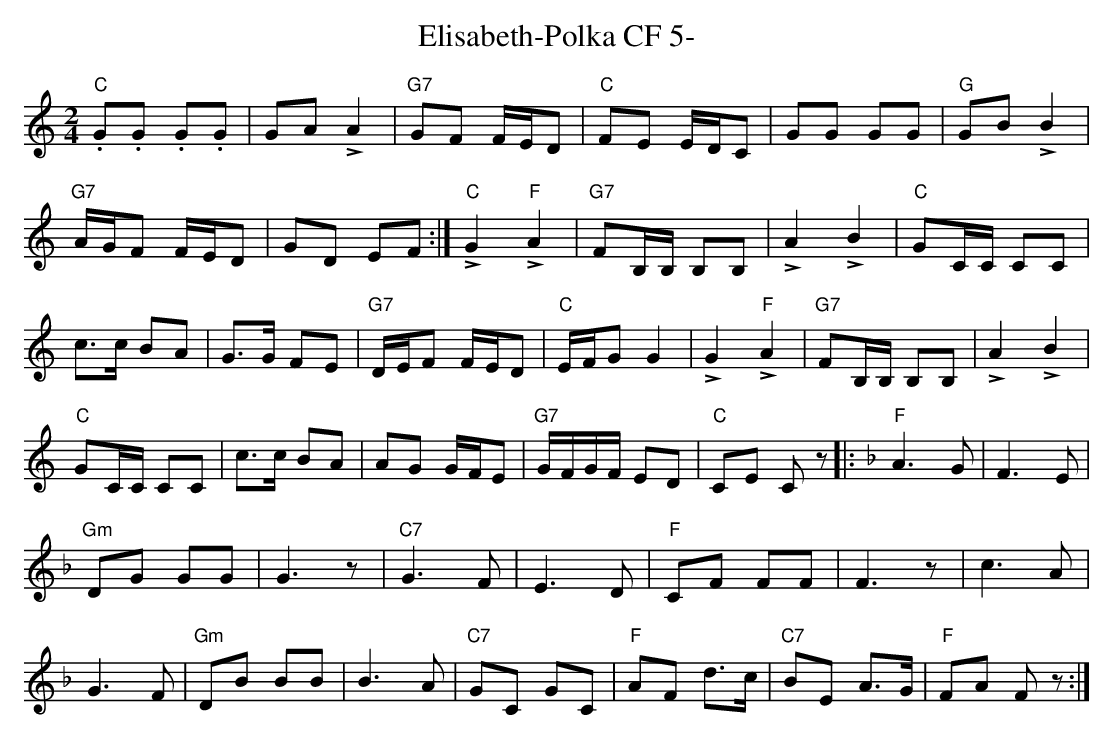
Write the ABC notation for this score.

X:1
T:Elisabeth-Polka CF 5-
M:2/4
L:1/8
K:Cmaj
"C".G.G .G.G | GA !>!A2 | "G7"GF F/2E/2D | "C"FE E/2D/2C | GG GG | "G"GB !>!B2 |
"G7"A/2G/2F F/2E/2D | GD EF :| "C"!>!G2"F"!>!A2 | "G7"FB,/2B,/2 B,B, | !>!A2!>!B2 | "C"GC/2C/2 CC |
c>c BA | G>G FE | "G7"D/2E/2F F/2E/2D | "C"E/2F/2G G2 | !>!G2"F"!>!A2 | "G7"FB,/2B,/2 B,B, | !>!A2!>!B2 |
"C"GC/2C/2 CC | c>c BA | AG G/2F/2E | "G7"G/2F/2G/2F/2 ED | "C"CE Cz |: [K:Fmaj] "F"A3G | F3E |
"Gm"DG GG | G3z | "C7"G3F | E3D | "F"CF FF | F3z | c3A |
G3F | "Gm"DB BB | B3A | "C7"GC GC | "F"AF d>c | "C7"BE A>G | "F"FA Fz :|
